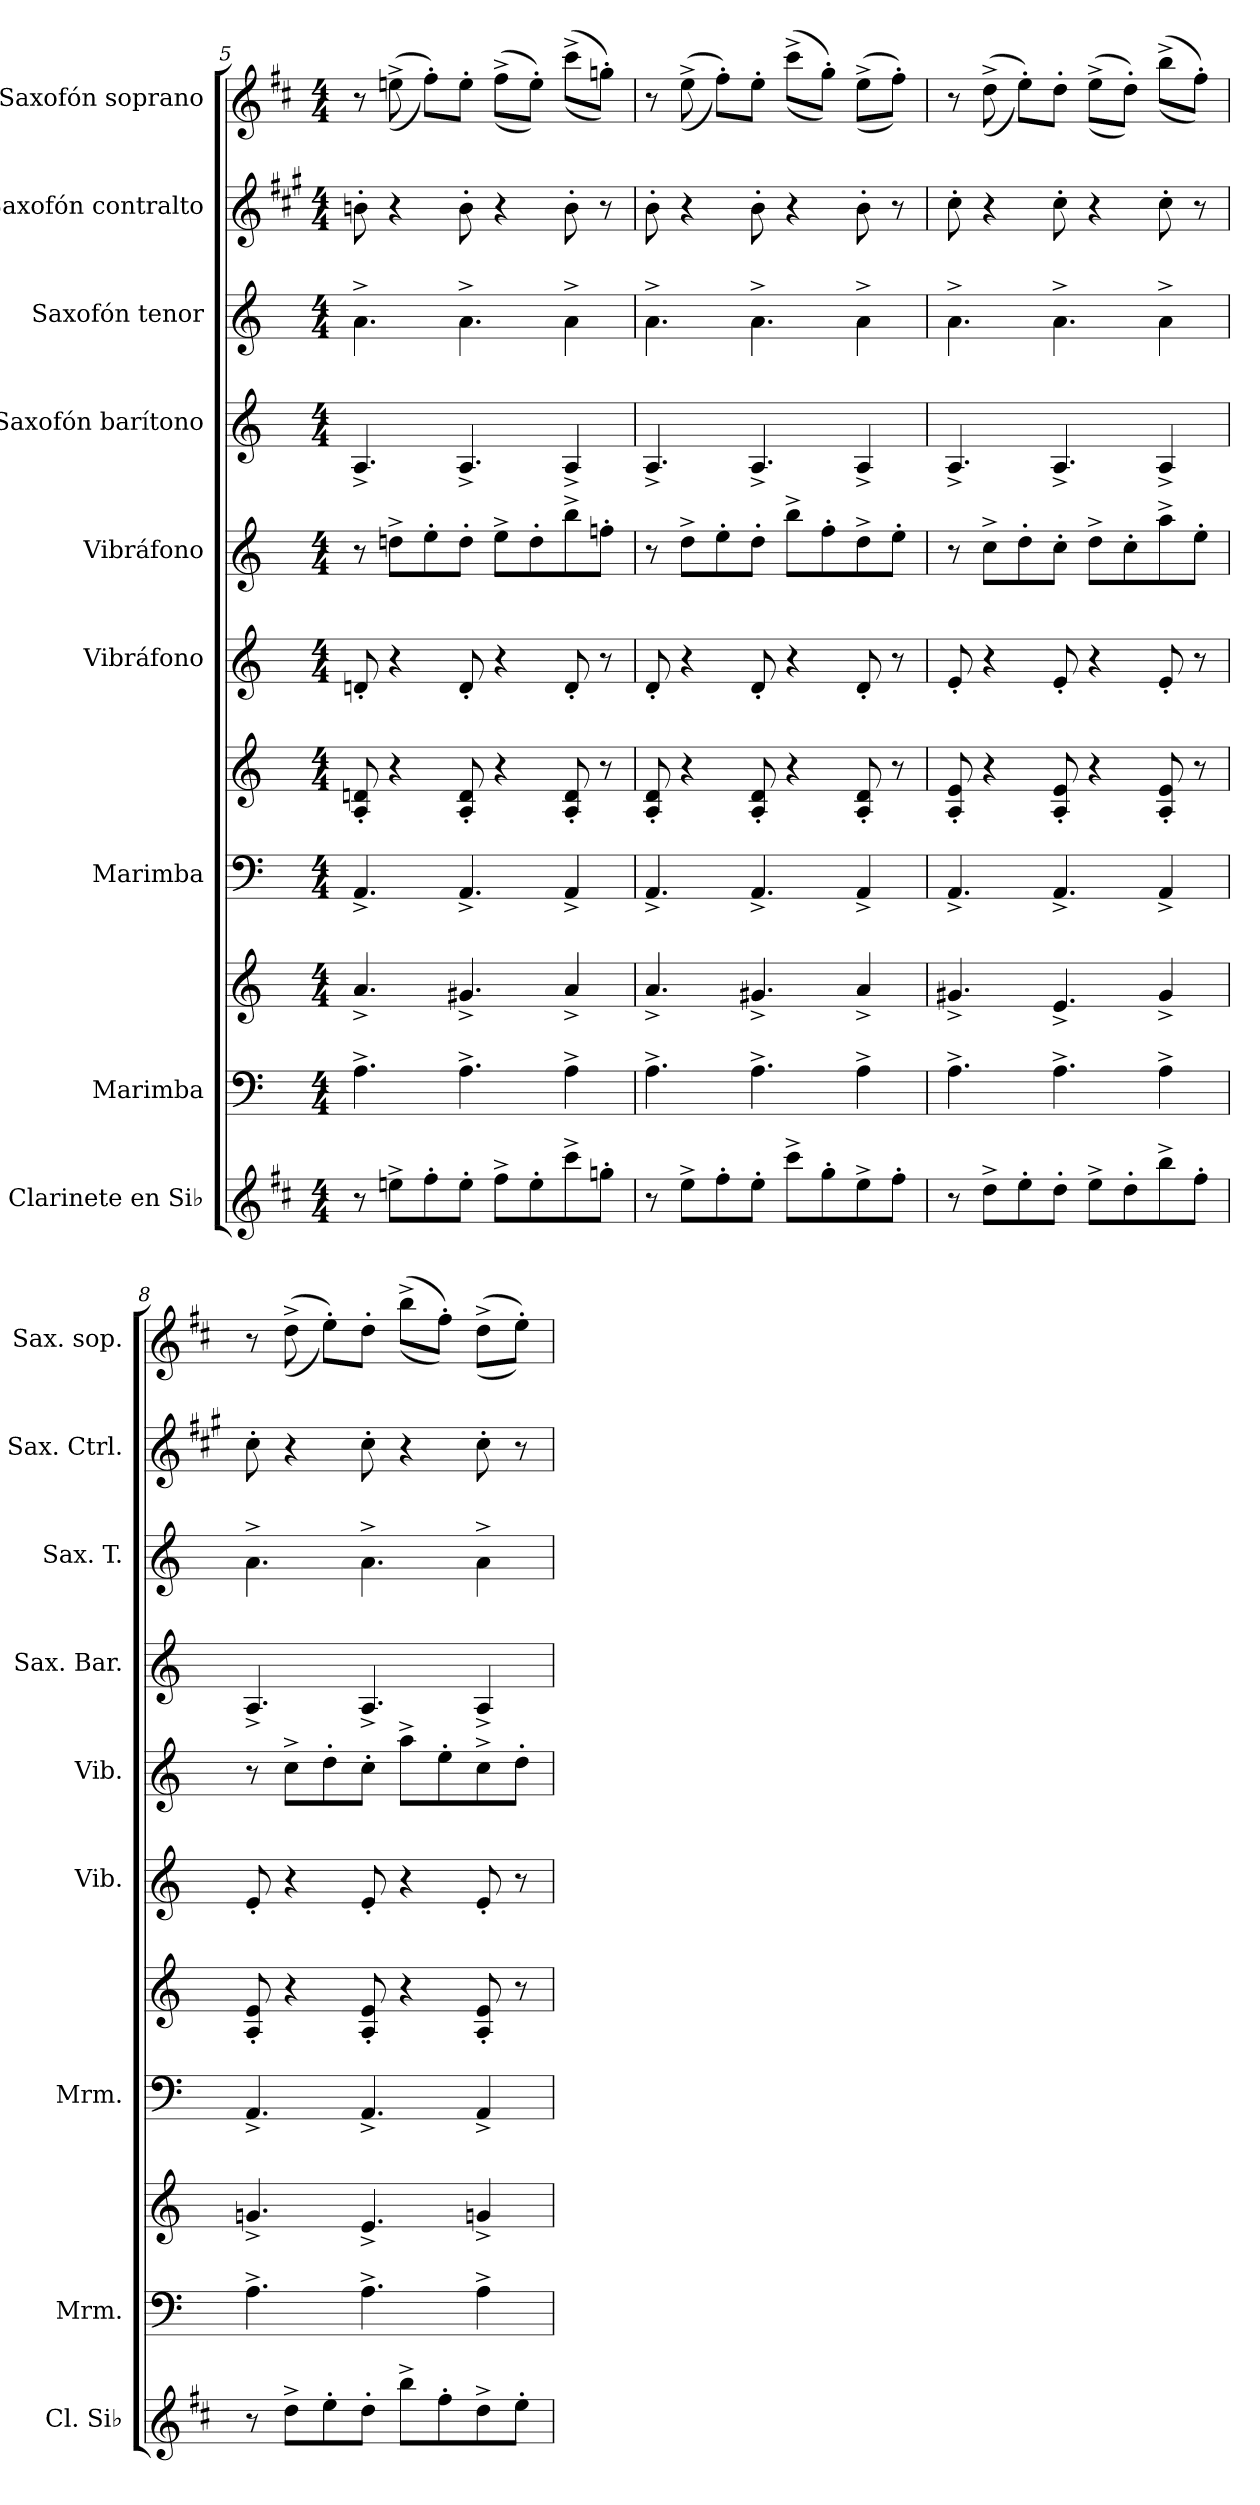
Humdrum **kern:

**kern	**kern	**kern	**kern	**kern	**kern	**kern	**kern	**kern	**kern	**kern
*part9	*part8	*part8	*part7	*part7	*part6	*part5	*part4	*part3	*part2	*part1
*staff11	*staff10	*staff9	*staff8	*staff7	*staff6	*staff5	*staff4	*staff3	*staff2	*staff1
*I"Clarinete en Si♭	*I"Marimba	*	*I"Marimba	*	*I"Vibráfono	*I"Vibráfono	*I"Saxofón barítono	*I"Saxofón tenor	*I"Saxofón contralto	*I"Saxofón soprano
*I'Cl. Si♭	*I'Mrm.	*	*I'Mrm.	*	*I'Vib.	*I'Vib.	*I'Sax. Bar.	*I'Sax. T.	*I'Sax. Ctrl.	*I'Sax. sop.
*clefG2	*clefF4	*clefG2	*clefF4	*clefG2	*clefG2	*clefG2	*clefG2	*clefG2	*clefG2	*clefG2
*ITrd1c2	*	*	*	*	*	*	*ITrd12c21	*ITrd8c14	*ITrd5c9	*ITrd1c2
*k[]	*k[]	*k[]	*k[]	*k[]	*k[]	*k[]	*k[]	*k[]	*k[]	*k[]
*M4/4	*M4/4	*M4/4	*M4/4	*M4/4	*M4/4	*M4/4	*M4/4	*M4/4	*M4/4	*M4/4
=5	=5	=5	=5	=5	=5	=5	=5	=5	=5	=5
8r	4.A^\	4.a^/	4.AA^/	8A/' 8dn/'	8dn'/	8r	4.AA^/	4.A^\	8dn'\	8r
8ddn^\L	.	.	.	4r	4r	8ddn^\L	.	.	4r	(>(>8ddn^\
8ee'\	.	.	.	.	.	8ee'\	.	.	.	8ee'\L))
8dd'\J	4.A^\	4.g#X^/	4.AA^/	8A/' 8d/'	8d'/	8dd'\J	4.AA^/	4.A^\	8d'\	8dd'\J
8ee^\L	.	.	.	4r	4r	8ee^\L	.	.	4r	(>(>8ee^\L
8dd'\	.	.	.	.	.	8dd'\	.	.	.	8dd'\J))
8bb^\	4A^\	4a^/	4AA^/	8A/' 8d/'	8d'/	8bb^\	4AA^/	4A^\	8d'\	(>(>8bb^\L
8ffn'\J	.	.	.	8r	8r	8ffn'\J	.	.	8r	8ffn'\J))
=6	=6	=6	=6	=6	=6	=6	=6	=6	=6	=6
8r	4.A^\	4.a^/	4.AA^/	8A/' 8d/'	8d'/	8r	4.AA^/	4.A^\	8d'\	8r
8dd^\L	.	.	.	4r	4r	8dd^\L	.	.	4r	(>(>8dd^\
8ee'\	.	.	.	.	.	8ee'\	.	.	.	8ee'\L))
8dd'\J	4.A^\	4.g#X^/	4.AA^/	8A/' 8d/'	8d'/	8dd'\J	4.AA^/	4.A^\	8d'\	8dd'\J
8bb^\L	.	.	.	4r	4r	8bb^\L	.	.	4r	(>(>8bb^\L
8ff'\	.	.	.	.	.	8ff'\	.	.	.	8ff'\J))
8dd^\	4A^\	4a^/	4AA^/	8A/' 8d/'	8d'/	8dd^\	4AA^/	4A^\	8d'\	(>(>8dd^\L
8ee'\J	.	.	.	8r	8r	8ee'\J	.	.	8r	8ee'\J))
=7	=7	=7	=7	=7	=7	=7	=7	=7	=7	=7
8r	4.A^\	4.g#X^/	4.AA^/	8A/' 8e/'	8e'/	8r	4.AA^/	4.A^\	8e'\	8r
8cc^\L	.	.	.	4r	4r	8cc^\L	.	.	4r	(>(>8cc^\
8dd'\	.	.	.	.	.	8dd'\	.	.	.	8dd'\L))
8cc'\J	4.A^\	4.e^/	4.AA^/	8A/' 8e/'	8e'/	8cc'\J	4.AA^/	4.A^\	8e'\	8cc'\J
8dd^\L	.	.	.	4r	4r	8dd^\L	.	.	4r	(>(>8dd^\L
8cc'\	.	.	.	.	.	8cc'\	.	.	.	8cc'\J))
8aa^\	4A^\	4g#^/	4AA^/	8A/' 8e/'	8e'/	8aa^\	4AA^/	4A^\	8e'\	(>(>8aa^\L
8ee'\J	.	.	.	8r	8r	8ee'\J	.	.	8r	8ee'\J))
!!LO:PB:g=z
=8	=8	=8	=8	=8	=8	=8	=8	=8	=8	=8
8r	4.A^\	4.gn^/	4.AA^/	8A/' 8e/'	8e'/	8r	4.AA^/	4.A^\	8e'\	8r
8cc^\L	.	.	.	4r	4r	8cc^\L	.	.	4r	(>(>8cc^\
8dd'\	.	.	.	.	.	8dd'\	.	.	.	8dd'\L))
8cc'\J	4.A^\	4.e^/	4.AA^/	8A/' 8e/'	8e'/	8cc'\J	4.AA^/	4.A^\	8e'\	8cc'\J
8aa^\L	.	.	.	4r	4r	8aa^\L	.	.	4r	(>(>8aa^\L
8ee'\	.	.	.	.	.	8ee'\	.	.	.	8ee'\J))
8cc^\	4A^\	4gn^/	4AA^/	8A/' 8e/'	8e'/	8cc^\	4AA^/	4A^\	8e'\	(>(>8cc^\L
8dd'\J	.	.	.	8r	8r	8dd'\J	.	.	8r	8dd'\J))
=	=	=	=	=	=	=	=	=	=	=
*-	*-	*-	*-	*-	*-	*-	*-	*-	*-	*-
